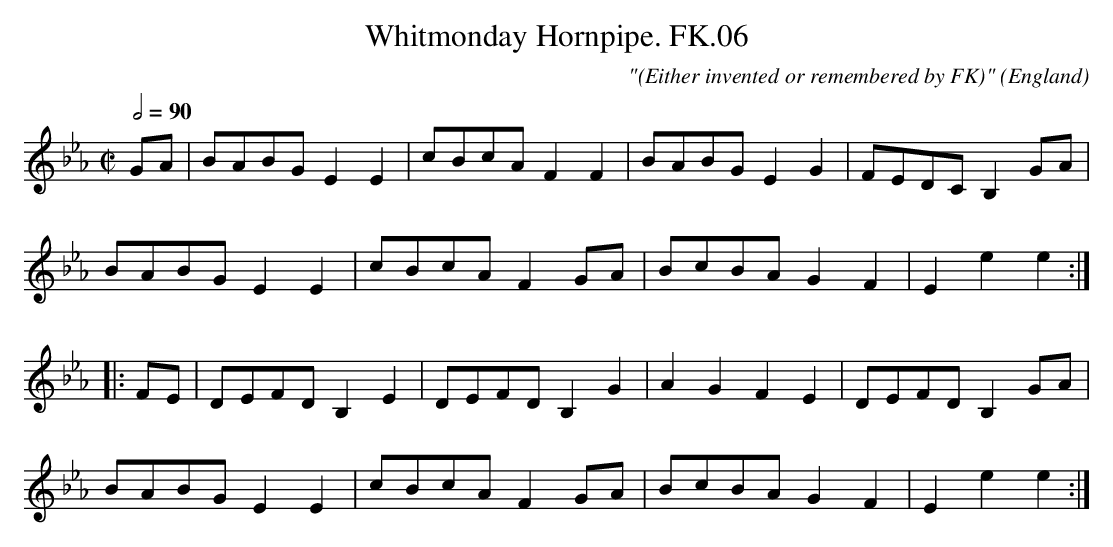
X:1
T:Whitmonday Hornpipe. FK.06
C:"(Either invented or remembered by FK)"
L:1/8
M:C|
O:England
Q:1/2=90
K:Eb
GA| BABG E2E2 | cBcA F2 F2 | BABG E2 G2 | FEDC B,2 GA |!
BABG  E2 E2 | cBcA F2 GA | BcBA G2 F2 | E2 e2 e2 :|!
|:FE | DEFD B,2 E2 | DEFD B,2 G2 | A2 G2 F2 E2 | DEFD B,2 GA |!
BABG E2 E2| cBcA F2 GA | BcBA G2 F2 | E2 e2 e2 :|
